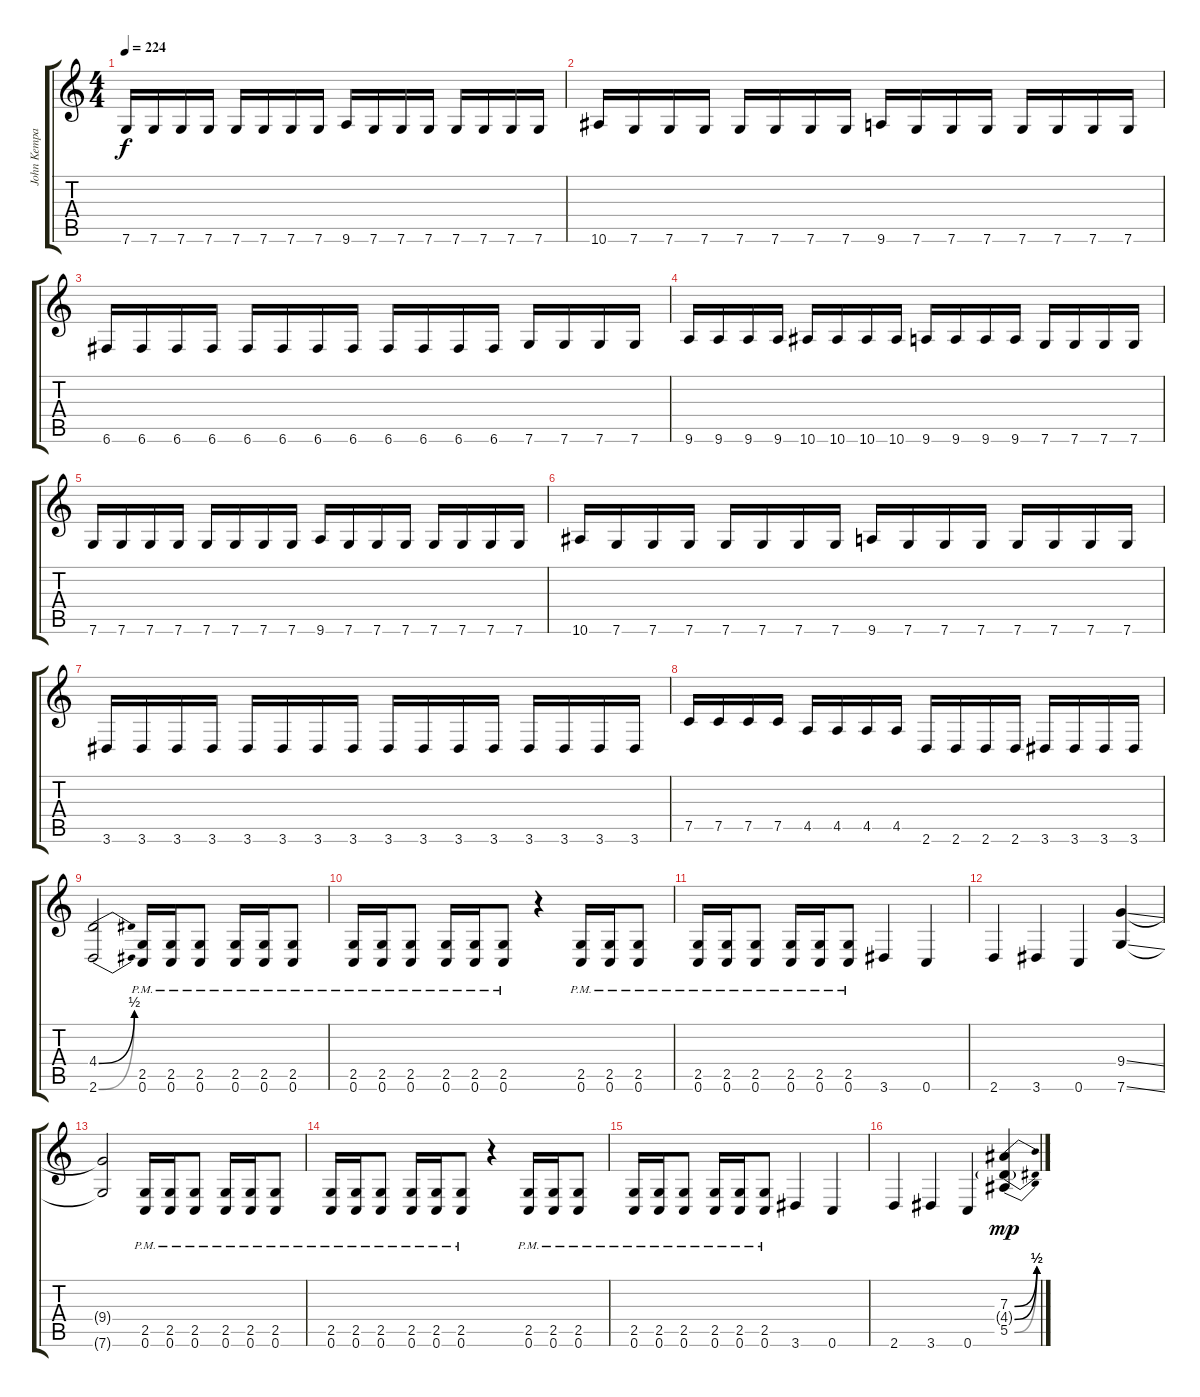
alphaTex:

\track ("John Kempainen (Rhythm Guitar)" "John Kempa") {instrument distortionguitar}
\staff {score tabs}
\tuning (C4 G3 Eb3 Bb2 F2 C2) {hide}
\ts (4 4)
\tempo 224
\clef g2
\ks c
7.6.16{dy f} 7.6.16 7.6.16 7.6.16 7.6.16 7.6.16 7.6.16 7.6.16 9.6.16 7.6.16 7.6.16 7.6.16 7.6.16 7.6.16 7.6.16 7.6.16 |
10.6.16 7.6.16 7.6.16 7.6.16 7.6.16 7.6.16 7.6.16 7.6.16 9.6.16 7.6.16 7.6.16 7.6.16 7.6.16 7.6.16 7.6.16 7.6.16 |
6.6.16 6.6.16 6.6.16 6.6.16 6.6.16 6.6.16 6.6.16 6.6.16 6.6.16 6.6.16 6.6.16 6.6.16 7.6.16 7.6.16 7.6.16 7.6.16 |
9.6.16 9.6.16 9.6.16 9.6.16 10.6.16 10.6.16 10.6.16 10.6.16 9.6.16 9.6.16 9.6.16 9.6.16 7.6.16 7.6.16 7.6.16 7.6.16 |
7.6.16 7.6.16 7.6.16 7.6.16 7.6.16 7.6.16 7.6.16 7.6.16 9.6.16 7.6.16 7.6.16 7.6.16 7.6.16 7.6.16 7.6.16 7.6.16 |
10.6.16 7.6.16 7.6.16 7.6.16 7.6.16 7.6.16 7.6.16 7.6.16 9.6.16 7.6.16 7.6.16 7.6.16 7.6.16 7.6.16 7.6.16 7.6.16 |
3.6.16 3.6.16 3.6.16 3.6.16 3.6.16 3.6.16 3.6.16 3.6.16 3.6.16 3.6.16 3.6.16 3.6.16 3.6.16 3.6.16 3.6.16 3.6.16 |
7.5.16 7.5.16 7.5.16 7.5.16 4.5.16 4.5.16 4.5.16 4.5.16 2.6.16 2.6.16 2.6.16 2.6.16 3.6.16 3.6.16 3.6.16 3.6.16 |
(4.4{be (bend 0 0 60 2)} 2.6{be (bend 0 0 60 2)}).2 (2.5{pm} 0.6{pm}).16 (2.5{pm} 0.6{pm}).16 (2.5{pm} 0.6{pm}).8 (2.5{pm} 0.6{pm}).16 (2.5{pm} 0.6{pm}).16 (2.5{pm} 0.6{pm}).8 |
(2.5{pm} 0.6{pm}).16 (2.5{pm} 0.6{pm}).16 (2.5{pm} 0.6{pm}).8 (2.5{pm} 0.6{pm}).16 (2.5{pm} 0.6{pm}).16 (2.5{pm} 0.6{pm}).8 r.4 (2.5{pm} 0.6{pm}).16 (2.5{pm} 0.6{pm}).16 (2.5{pm} 0.6{pm}).8 |
(2.5{pm} 0.6{pm}).16 (2.5{pm} 0.6{pm}).16 (2.5{pm} 0.6{pm}).8 (2.5{pm} 0.6{pm}).16 (2.5{pm} 0.6{pm}).16 (2.5{pm} 0.6{pm}).8 3.6.4 0.6.4 |
2.6.4 3.6.4 0.6.4 (9.4{ss} 7.6{ss}).4 |
(9.4{t} 7.6{t}).2 (2.5{pm} 0.6{pm}).16 (2.5{pm} 0.6{pm}).16 (2.5{pm} 0.6{pm}).8 (2.5{pm} 0.6{pm}).16 (2.5{pm} 0.6{pm}).16 (2.5{pm} 0.6{pm}).8 |
(2.5{pm} 0.6{pm}).16 (2.5{pm} 0.6{pm}).16 (2.5{pm} 0.6{pm}).8 (2.5{pm} 0.6{pm}).16 (2.5{pm} 0.6{pm}).16 (2.5{pm} 0.6{pm}).8 r.4 (2.5{pm} 0.6{pm}).16 (2.5{pm} 0.6{pm}).16 (2.5{pm} 0.6{pm}).8 |
(2.5{pm} 0.6{pm}).16 (2.5{pm} 0.6{pm}).16 (2.5{pm} 0.6{pm}).8 (2.5{pm} 0.6{pm}).16 (2.5{pm} 0.6{pm}).16 (2.5{pm} 0.6{pm}).8 3.6.4 0.6.4 |
2.6.4 3.6.4 0.6.4 (7.3{be (bend 0 0 60 2)} 4.4{be (bend 0 0 60 2) g} 5.5{be (bend 0 0 60 2)}).4{dy mp}
